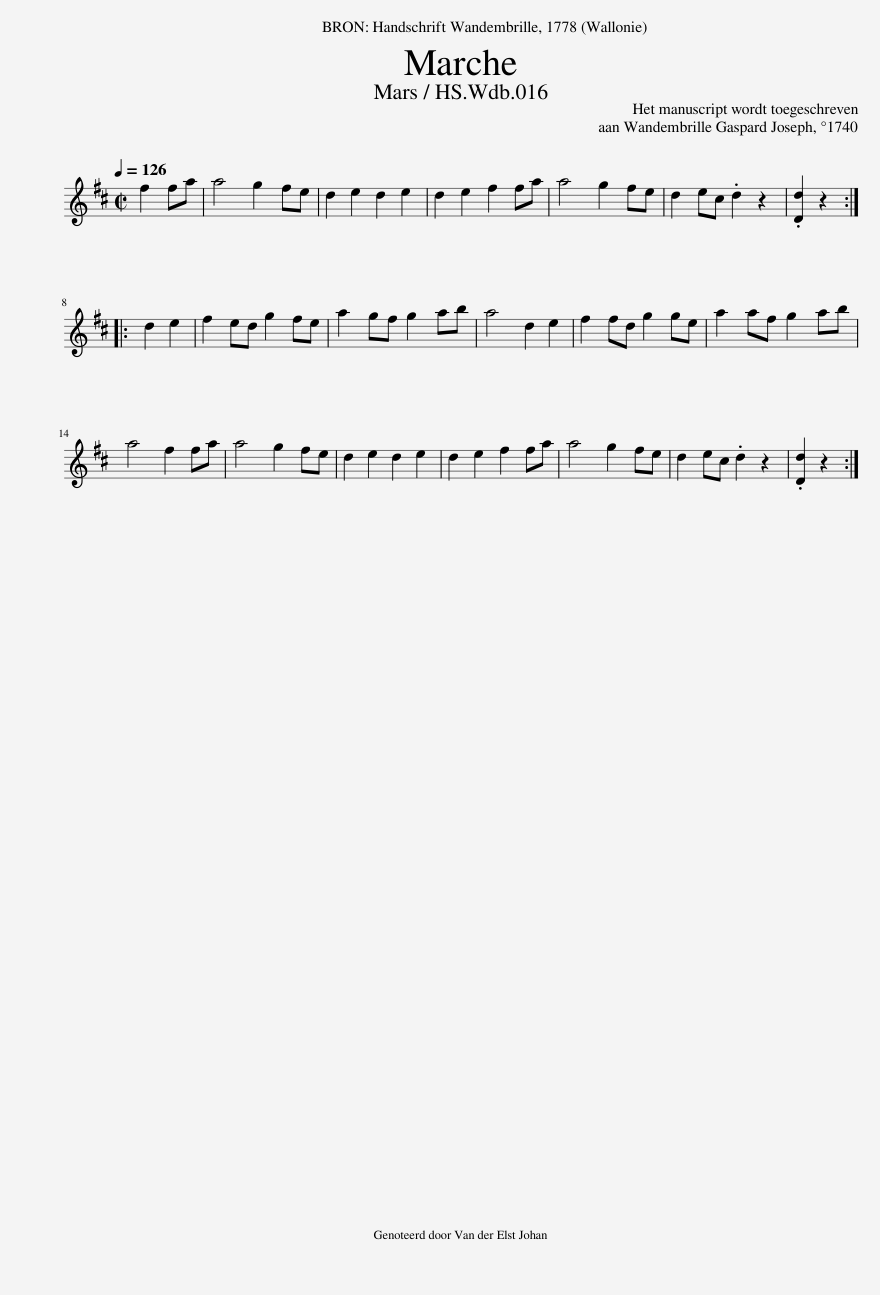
X:1
L:1/8
Q:1/4=126
M:2/2
I:linebreak $
K:D
V:1 treble
V:1
 f2 fa | a4 g2 fe | d2 e2 d2 e2 | d2 e2 f2 fa | a4 g2 fe | %5
 d2 ec .d2 z2 | .[Dd]2 z2 ::$ d2 e2 | f2 ed g2 fe | a2 gf g2 ab | %10
 a4 d2 e2 | f2 fd g2 ge | a2 af g2 ab |$ a4 f2 fa | a4 g2 fe | %15
 d2 e2 d2 e2 | d2 e2 f2 fa | a4 g2 fe | d2 ec .d2 z2 | .[Dd]2 z2 :| %20
